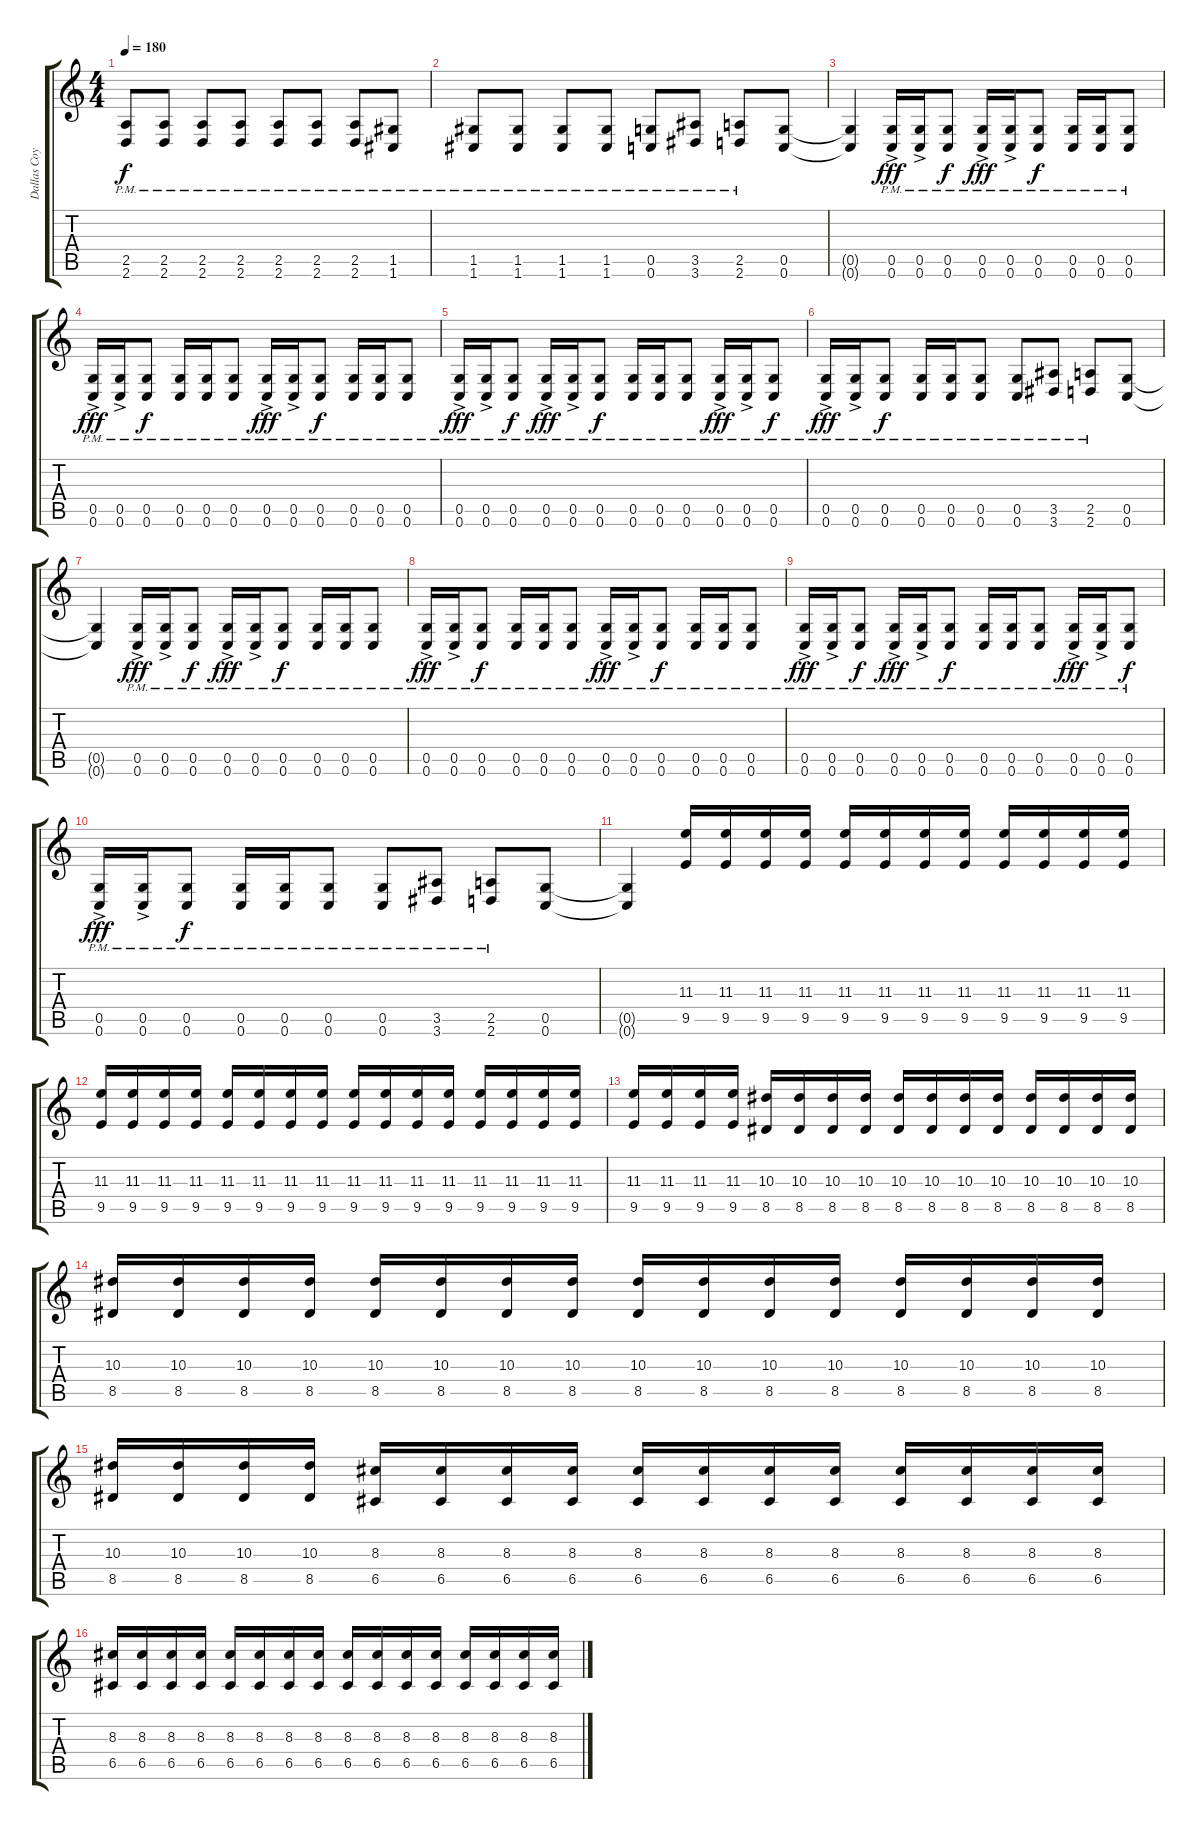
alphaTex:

\track ("Dallas Coyle" "Dallas Coy") {instrument distortionguitar}
\staff {score tabs}
\tuning (D4 A3 F3 C3 G2 C2) {hide}
\ts (4 4)
\tempo 180
\clef g2
\ks c
(2.5{pm} 2.6{pm}).8{dy f} (2.5{pm} 2.6{pm}).8 (2.5{pm} 2.6{pm}).8 (2.5{pm} 2.6{pm}).8 (2.5{pm} 2.6{pm}).8 (2.5{pm} 2.6{pm}).8 (2.5{pm} 2.6{pm}).8 (1.5{pm} 1.6{pm}).8 |
(1.5{pm} 1.6{pm}).8 (1.5{pm} 1.6{pm}).8 (1.5{pm} 1.6{pm}).8 (1.5{pm} 1.6{pm}).8 (0.5{pm} 0.6{pm}).8 (3.5{pm} 3.6{pm}).8 (2.5{pm} 2.6{pm}).8 (0.5 0.6).8 |
(0.5{t} 0.6{t}).4 (0.5{ac pm} 0.6{ac pm}).16{dy fff} (0.5{ac pm} 0.6{ac pm}).16 (0.5{pm} 0.6{pm}).8{dy f} (0.5{ac pm} 0.6{ac pm}).16{dy fff} (0.5{ac pm} 0.6{ac pm}).16 (0.5{pm} 0.6{pm}).8{dy f} (0.5{pm} 0.6{pm}).16 (0.5{pm} 0.6{pm}).16 (0.5{pm} 0.6{pm}).8 |
(0.5{ac pm} 0.6{ac pm}).16{dy fff} (0.5{ac pm} 0.6{ac pm}).16 (0.5{pm} 0.6{pm}).8{dy f} (0.5{pm} 0.6{pm}).16 (0.5{pm} 0.6{pm}).16 (0.5{pm} 0.6{pm}).8 (0.5{ac pm} 0.6{ac pm}).16{dy fff} (0.5{ac pm} 0.6{ac pm}).16 (0.5{pm} 0.6{pm}).8{dy f} (0.5{pm} 0.6{pm}).16 (0.5{pm} 0.6{pm}).16 (0.5{pm} 0.6{pm}).8 |
(0.5{ac pm} 0.6{ac pm}).16{dy fff} (0.5{ac pm} 0.6{ac pm}).16 (0.5{pm} 0.6{pm}).8{dy f} (0.5{ac pm} 0.6{ac pm}).16{dy fff} (0.5{ac pm} 0.6{ac pm}).16 (0.5{pm} 0.6{pm}).8{dy f} (0.5{pm} 0.6{pm}).16 (0.5{pm} 0.6{pm}).16 (0.5{pm} 0.6{pm}).8 (0.5{ac pm} 0.6{ac pm}).16{dy fff} (0.5{ac pm} 0.6{ac pm}).16 (0.5{pm} 0.6{pm}).8{dy f} |
(0.5{ac pm} 0.6{ac pm}).16{dy fff} (0.5{ac pm} 0.6{ac pm}).16 (0.5{pm} 0.6{pm}).8{dy f} (0.5{pm} 0.6{pm}).16 (0.5{pm} 0.6{pm}).16 (0.5{pm} 0.6{pm}).8 (0.5{pm} 0.6{pm}).8 (3.5{pm} 3.6{pm}).8 (2.5{pm} 2.6{pm}).8 (0.5 0.6).8 |
(0.5{t} 0.6{t}).4 (0.5{ac pm} 0.6{ac pm}).16{dy fff} (0.5{ac pm} 0.6{ac pm}).16 (0.5{pm} 0.6{pm}).8{dy f} (0.5{ac pm} 0.6{ac pm}).16{dy fff} (0.5{ac pm} 0.6{ac pm}).16 (0.5{pm} 0.6{pm}).8{dy f} (0.5{pm} 0.6{pm}).16 (0.5{pm} 0.6{pm}).16 (0.5{pm} 0.6{pm}).8 |
(0.5{ac pm} 0.6{ac pm}).16{dy fff} (0.5{ac pm} 0.6{ac pm}).16 (0.5{pm} 0.6{pm}).8{dy f} (0.5{pm} 0.6{pm}).16 (0.5{pm} 0.6{pm}).16 (0.5{pm} 0.6{pm}).8 (0.5{ac pm} 0.6{ac pm}).16{dy fff} (0.5{ac pm} 0.6{ac pm}).16 (0.5{pm} 0.6{pm}).8{dy f} (0.5{pm} 0.6{pm}).16 (0.5{pm} 0.6{pm}).16 (0.5{pm} 0.6{pm}).8 |
(0.5{ac pm} 0.6{ac pm}).16{dy fff} (0.5{ac pm} 0.6{ac pm}).16 (0.5{pm} 0.6{pm}).8{dy f} (0.5{ac pm} 0.6{ac pm}).16{dy fff} (0.5{ac pm} 0.6{ac pm}).16 (0.5{pm} 0.6{pm}).8{dy f} (0.5{pm} 0.6{pm}).16 (0.5{pm} 0.6{pm}).16 (0.5{pm} 0.6{pm}).8 (0.5{ac pm} 0.6{ac pm}).16{dy fff} (0.5{ac pm} 0.6{ac pm}).16 (0.5{pm} 0.6{pm}).8{dy f} |
(0.5{ac pm} 0.6{ac pm}).16{dy fff} (0.5{ac pm} 0.6{ac pm}).16 (0.5{pm} 0.6{pm}).8{dy f} (0.5{pm} 0.6{pm}).16 (0.5{pm} 0.6{pm}).16 (0.5{pm} 0.6{pm}).8 (0.5{pm} 0.6{pm}).8 (3.5{pm} 3.6{pm}).8 (2.5{pm} 2.6{pm}).8 (0.5 0.6).8 |
(0.5{t} 0.6{t}).4 (11.3 9.5).16 (11.3 9.5).16 (11.3 9.5).16 (11.3 9.5).16 (11.3 9.5).16 (11.3 9.5).16 (11.3 9.5).16 (11.3 9.5).16 (11.3 9.5).16 (11.3 9.5).16 (11.3 9.5).16 (11.3 9.5).16 |
(11.3 9.5).16 (11.3 9.5).16 (11.3 9.5).16 (11.3 9.5).16 (11.3 9.5).16 (11.3 9.5).16 (11.3 9.5).16 (11.3 9.5).16 (11.3 9.5).16 (11.3 9.5).16 (11.3 9.5).16 (11.3 9.5).16 (11.3 9.5).16 (11.3 9.5).16 (11.3 9.5).16 (11.3 9.5).16 |
(11.3 9.5).16 (11.3 9.5).16 (11.3 9.5).16 (11.3 9.5).16 (10.3 8.5).16 (10.3 8.5).16 (10.3 8.5).16 (10.3 8.5).16 (10.3 8.5).16 (10.3 8.5).16 (10.3 8.5).16 (10.3 8.5).16 (10.3 8.5).16 (10.3 8.5).16 (10.3 8.5).16 (10.3 8.5).16 |
(10.3 8.5).16 (10.3 8.5).16 (10.3 8.5).16 (10.3 8.5).16 (10.3 8.5).16 (10.3 8.5).16 (10.3 8.5).16 (10.3 8.5).16 (10.3 8.5).16 (10.3 8.5).16 (10.3 8.5).16 (10.3 8.5).16 (10.3 8.5).16 (10.3 8.5).16 (10.3 8.5).16 (10.3 8.5).16 |
(10.3 8.5).16 (10.3 8.5).16 (10.3 8.5).16 (10.3 8.5).16 (8.3 6.5).16 (8.3 6.5).16 (8.3 6.5).16 (8.3 6.5).16 (8.3 6.5).16 (8.3 6.5).16 (8.3 6.5).16 (8.3 6.5).16 (8.3 6.5).16 (8.3 6.5).16 (8.3 6.5).16 (8.3 6.5).16 |
(8.3 6.5).16 (8.3 6.5).16 (8.3 6.5).16 (8.3 6.5).16 (8.3 6.5).16 (8.3 6.5).16 (8.3 6.5).16 (8.3 6.5).16 (8.3 6.5).16 (8.3 6.5).16 (8.3 6.5).16 (8.3 6.5).16 (8.3 6.5).16 (8.3 6.5).16 (8.3 6.5).16 (8.3 6.5).16
